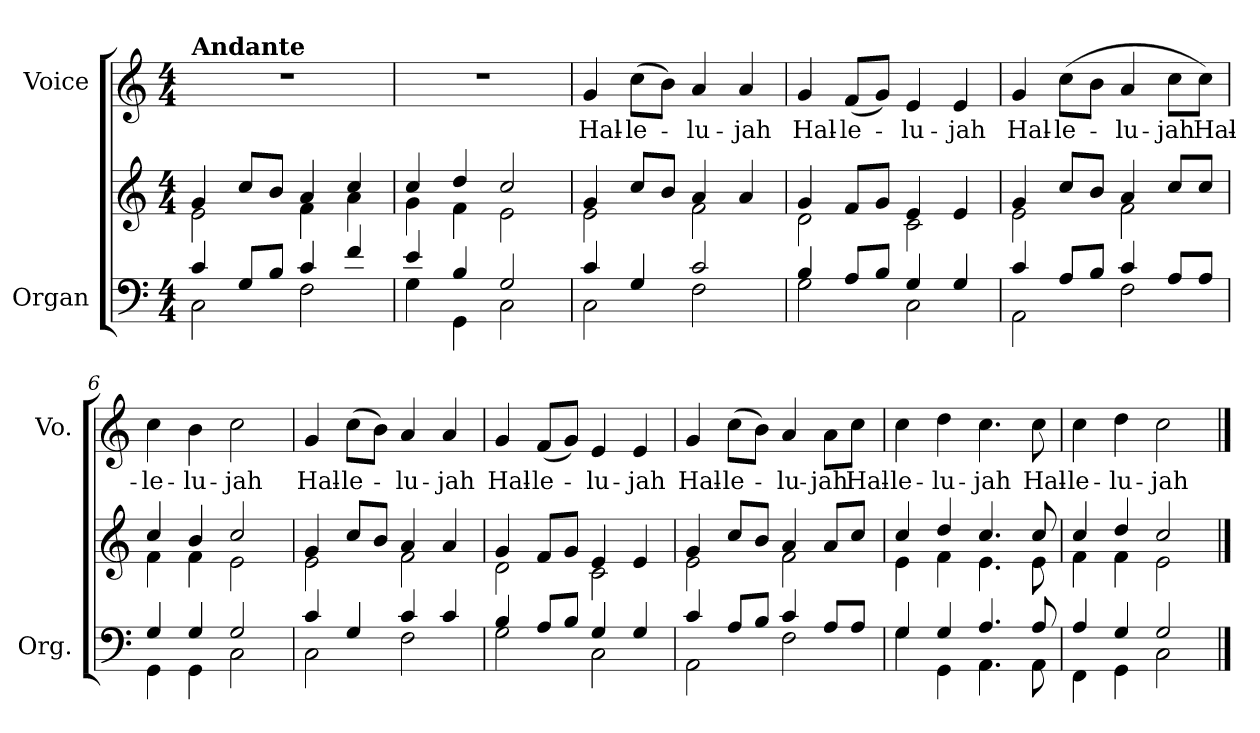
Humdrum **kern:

**kern	**kern	**kern	**text
*part2	*part2	*part1	*part1
*staff3	*staff2	*staff1	*staff1
*I"Organ	*	*I"Voice	*
*I'Org.	*	*I'Vo.	*
*clefF4	*clefG2	*clefG2	*
*k[]	*k[]	*k[]	*
*M4/4	*M4/4	*M4/4	*
=1	=1	=1	=1
*^	*^	*	*
!	!	!	!	!LO:TX:a:B:t=Andante	!
4c/	2C\	4g/	2e\	1r	.
8G/L	.	8cc/L	.	.	.
8B/J	.	8b/J	.	.	.
4c/	2F\	4a/	4f\	.	.
4f/	.	4cc/	4a\	.	.
=2	=2	=2	=2	=2	=2
4e/	4G\	4cc/	4g\	1r	.
4B/	4GG\	4dd/	4f\	.	.
2G/	2C\	2cc/	2e\	.	.
=3	=3	=3	=3	=3	=3
4c/	2C\	4g/	2e\	4g/	Hal-
4G/	.	8cc/L	.	(8cc\L	-le-
.	.	8b/J	.	8b\J)	.
2c/	2F\	4a/	2f\	4a/	-lu-
.	.	4a/	.	4a/	-jah
=4	=4	=4	=4	=4	=4
4B/	2G\	4g/	2d\	4g/	Hal-
8A/L	.	8f/L	.	(8f/L	-le-
8B/J	.	8g/J	.	8g/J)	.
4G/	2C\	4e/	2c\	4e/	-lu-
4G/	.	4e/	.	4e/	-jah
=5	=5	=5	=5	=5	=5
4c/	2AA\	4g/	2e\	4g/	Hal-
8A/L	.	8cc/L	.	(8cc\L	-le-
8B/J	.	8b/J	.	8b\J	.
4c/	2F\	4a/	2f\	4a/	-lu-
8A/L	.	8cc/L	.	8cc\L	-jah
8A/J	.	8cc/J	.	8cc\J)	Hal-
=6	=6	=6	=6	=6	=6
4G/	4GG\	4cc/	4f\	4cc\	-le-
4G/	4GG\	4b/	4f\	4b\	-lu-
2G/	2C\	2cc/	2e\	2cc\	-jah
=7	=7	=7	=7	=7	=7
4c/	2C\	4g/	2e\	4g/	Hal-
4G/	.	8cc/L	.	(8cc\L	-le-
.	.	8b/J	.	8b\J)	.
4c/	2F\	4a/	2f\	4a/	-lu-
4c/	.	4a/	.	4a/	-jah
=8	=8	=8	=8	=8	=8
4B/	2G\	4g/	2d\	4g/	Hal-
8A/L	.	8f/L	.	(8f/L	-le-
8B/J	.	8g/J	.	8g/J)	.
4G/	2C\	4e/	2c\	4e/	-lu-
4G/	.	4e/	.	4e/	-jah
=9	=9	=9	=9	=9	=9
4c/	2AA\	4g/	2e\	4g/	Hal-
8A/L	.	8cc/L	.	(8cc\L	-le-
8B/J	.	8b/J	.	8b\J)	.
4c/	2F\	4a/	2f\	4a/	-lu-
8A/L	.	8a/L	.	8a\L	-jah
8A/J	.	8cc/J	.	8cc\J	Hal-
=10	=10	=10	=10	=10	=10
4G/	4G\	4cc/	4e\	4cc\	-le-
4G/	4GG\	4dd/	4f\	4dd\	-lu-
4.A/	4.AA\	4.cc/	4.e\	4.cc\	-jah
8A/	8AA\	8cc/	8e\	8cc\	Hal-
=11	=11	=11	=11	=11	=11
4A/	4FF\	4cc/	4f\	4cc\	-le-
4G/	4GG\	4dd/	4f\	4dd\	-lu-
2G/	2C\	2cc/	2e\	2cc\	-jah
*v	*v	*	*	*	*
*	*v	*v	*	*
==	==	==	==
*-	*-	*-	*-
